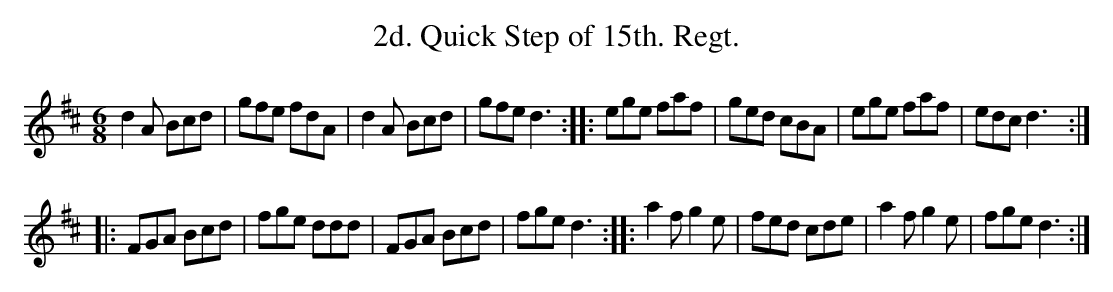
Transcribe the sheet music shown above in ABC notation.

X:1
T:2d. Quick Step of 15th. Regt.
M:6/8
L:1/8
K:D
d2A Bcd|gfe fdA|d2A Bcd|gfe d3::\
ege faf|ged cBA|ege faf|edc d3:|
|:FGA Bcd|fge ddd|FGA Bcd|fge d3::\
a2f g2e|fed cde|a2f g2e|fge d3:|
